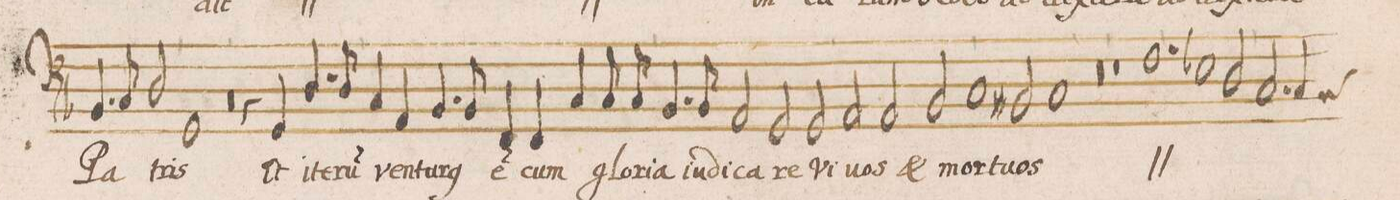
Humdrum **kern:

**kern	**text
*I"BASVS	*
*clefF4	*
*k[b-]	*
*met(C|)	*
*M2/1	*
4.BB-/	Pa-
8C/	.
2D/	.
=113-	=113-
1GG/	-tris
0r	.
=114-	=114-
4r	.
4GG/	Et
4.D/	i-
8D/	-te-
=115-	=115-
4C/	-ru(m)
4AA/	ven-
4.BB-/	-tu-
8BB-/	-r(us)
4FF/	e(st)
4FF/	cum
4C/	glo-
8C/	-ri-
8C/	-a
=116-	=116-
4.BB-/	iu-
8BB-/	-di-
2AA/	-ca-
2GG/	-re
2GG/	Vi-
=117-	=117-
2AA/	-uos
2AA/	et
2BB-/	mor-
1C/	.
=118-	=118-
2BBn/	-tu-
1C/	-os
=119-	=119-
0r	.
=120-	=120-
1r	.
*	*ij
1.F\	Vi-
=121-	=121-
1E-X\	-uos
2D/	et
=122-	=122-
2.C/	mor-
4C/	-tu-
*-	*-
